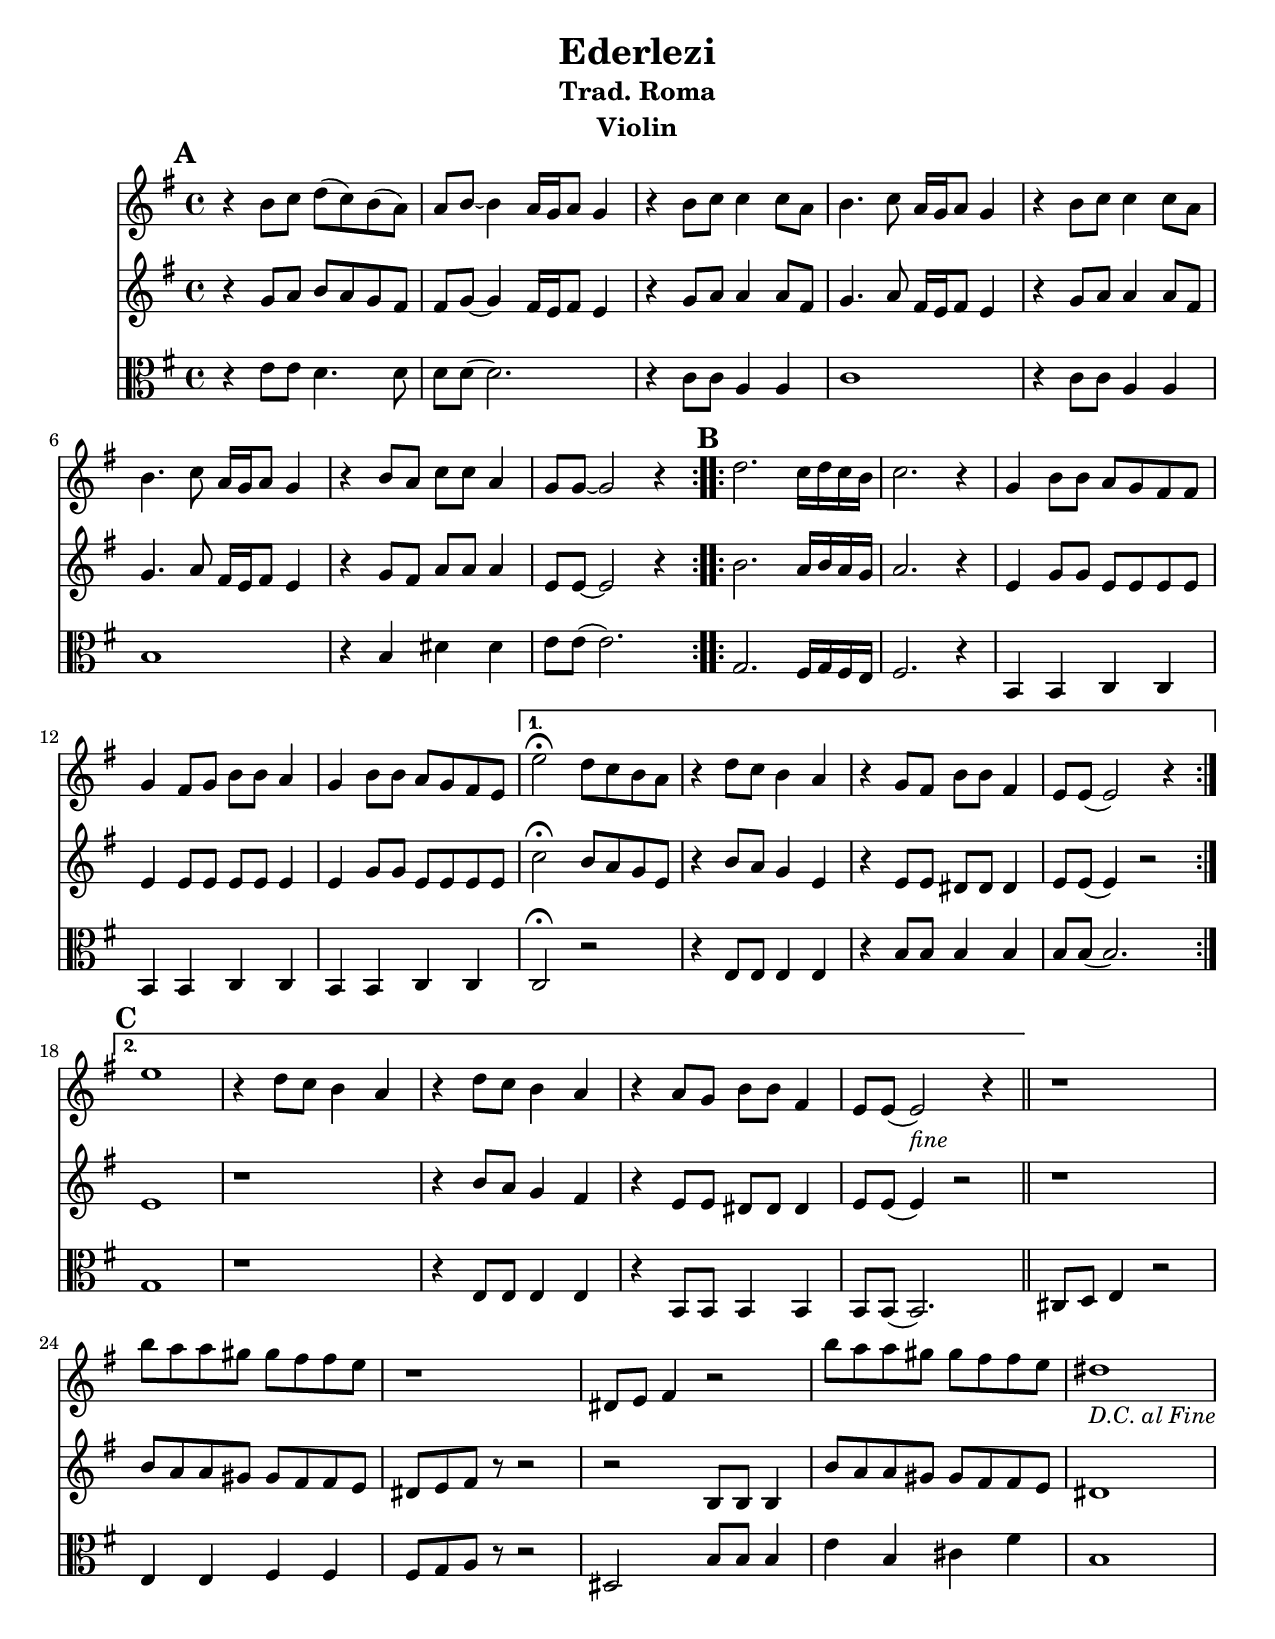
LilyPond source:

\version "2.18.0"
\include "english.ly"
%showLastLength = R1*12
\paper{
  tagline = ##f
  print-all-headers = ##t
  #(set-paper-size "letter")
}
date = #(strftime "%d-%m-%Y" (localtime (current-time)))

%\markup{ \italic{ " Updated " \date  }  }

%\markup{ Got something to say? }

global = {
  \clef treble
  \key e \minor
  \time 4/4
  \set Score.markFormatter = #format-mark-box-alphabet
}

%#################################### Melody ########################
primos = \relative c'' {
  \global
  %\partial 16*3 a16 d f   %lead in notes

  \repeat volta 2{
    \mark \default
    r4 b8 c d (c)b (a)
    a8 b~b4     a16 g a8 g4
    r4 b8 c c4 c8 a|
    b4. c8 a16 g a8 g4|

    r4 b8 c c4 c8 a|
    b4. c8 a16 g a8 g4|
    r4 b8 a c c a4|
    g8 g~g2 r4|
  }
  %\alternative { { }{ } }

  \repeat volta 2{
    \mark \default

        d'2. c16 d c b
        c2. r4

    g4 b8 b a g fs fs|
    g4 fs8 g b b a4|
    g4 b8 b a g fs e|
  }
  \alternative {
    {
      e'2 \fermata d8 c b a
      r4 d8 c b4 a
      r4 g8 fs b b fs4|
      e8 e (e2) r4|
    }
    {
      \mark \default
      e'1 |
      r4 d8 c b4 a|
      r4 d8 c b4 a
      r4 a8 g b b fs4|
      e8 e (e2) _\markup{\italic fine} r4| \bar"||"
    }
  }
  r1
  b''8 a a gs gs fs fs e
  r1
  %ds8 e fs r r2
  ds,8 e fs4 r2
  b'8 a a gs gs fs fs e
  ds1 _\markup {\italic {D.C. al Fine}}

}
%***********************************************************
%{
\addlyrics{
  %https://musescore.com/user/35722119/scores/6322876
  Sa o Ro -- ma ba -- bo,
  \repeat unfold 4{\skip2}
  e bak -- ren ch --i --n --  en
  \repeat unfold 4{\skip2}
  A me ch -- o --  -- r -- r -- o,
  \repeat unfold 4{\skip2}
  d -- u -- ral ve --  _ sa -- va
  \repeat unfold 1 {}

  Eh -- e -- e -- e -- e e..
  Sao Ro -- ma, ba -- bo ba -- bo,
  Sao Ro -- ma  o da -- je.
  Sao Ro -- ma, ba -- bo ba -- bo,
  % first end
  E.. Er -- de -- le -- zi
  Er -- de -- le -- zi
  Sa -- o Ro -- ma  o da -- je.
 % 2nd end
  E.. Er -- de -- le -- zi
  Er -- de -- le -- zi
  Sa -- o Ro -- ma  o da -- je.

}
\addlyrics{
Sa me a -- ma -- la _
\repeat unfold 4{\skip2}
o -- ro khe -- le -- _ na
\repeat unfold 5{\skip2}
o -- ro khe -- le -- _ na,
\repeat unfold 5{\skip2}
di -- ve ke -- re -- _  na
}
%}
%***********************************************

secund = \relative c'' {
  \global
  %\partial 16*3 a16 d f   %lead in notes

  \repeat volta 2{
    \mark \default
    r4 g8 a b a g fs
    fs8 g~g4 fs16 e fs8 e4|
    r4 g8 a a4 a8 fs|
    g4. a8 fs16 e fs8 e4|

    r4 g8 a a4 a8 fs
    g4. a8 fs16 e fs8 e4|
    r4 g8 fs a a a4|
    e8 e~e2 r4|
  }
  %\alternative { { }{ } }

  \repeat volta 2{
    \mark \default
   b'2. a16 b a g|
        a2. r4|


    e4 g8 g e e e e|
    e4 e8 e e e e4
    e4 g8 g e e e e|
  }
  \alternative {
    {
      c'2 \fermata b8 a g e
      r4 b'8 a g4 e
      r4 e8 e ds ds ds4
      e8 e (e4) r2
    }
    {
      e1
      r1
      r4 b'8 a g4 fs
      r4 e8 e ds ds ds4
      e8 e(e4) r2
    }
  }
  r1
  %ds8 e fs4 r2
  b'8 a a gs gs fs fs e
  ds8 e fs r r2
  r2 b,8 b b4
  b'8 a a gs gs fs fs e
  ds1
}
third = \relative c'' {
  \global
  \clef alto
 r4 e,8 e d4. d8|
 d8 d(d2.)|
 r4 c8 c a4 a
 c1r4 c8 c a4 a
 b1|
 r4 b ds ds
 e8 e(e2.)
%% bar
 g,2. fs16 g fs e|
    fs2. r4|
 b,4 b c c
 b4 b c c
 b4 b c c
 c2 \fermata r
 r4 e8 e e4 e
 r4 b'8 b b4 b
 b8 b (b2.)
 g1
 r1
 r4 e8 e e4 e
 r4 b8 b b4 b
 b8 b (b2.)
 cs8 d e4 r2
 e4 e fs fs
 fs8 g a r r2
 ds,2 b'8 b b4
 e4 b cs fs
 b,1

}
%################################# Chords #######################
%{
harmonies = \chordmode {
  e2:m
  d2
  g1
  a1:m
  c1
  a1:m
  e2:m
  d2
  g2
  b2:7
  e1:m
  %B
  g1
  a1:m
  e2:m
  a2:m
  e2:m
  a2:m % 12
  e2:m a2:m
  %ending 1 and 2
  c1 a1:m
  g2 b2:7
  e1:m
  c1*2 a1:m
  g2 b2:7
  e1:m
  %end part
  b1
  e2 fs2:7
  b1*2
  e2 fs2:7
  b1
}

%}
\score {
  <<
    \new ChordNames {
      \set chordChanges = ##f
     % \harmonies
    }
    \new Staff
    \primos
    \new Staff \secund
    %\new Staff \partcombine \primos \secund
    \new Staff \third
  >>
  \header{
    title= "Ederlezi"
    subtitle="Trad. Roma"
    composer= ""
    instrument = "Violin"
    arranger= ""
  }
  \layout{indent = 1.0\cm}
  \midi {
    \tempo 4 = 80

    % \midi { }
  }
}
%{
% more verses:
\markup{}
\markup {
  \fill-line {
    \hspace #0.1 % distance from left margin
    \column {
      \line { "1."
	\column {
	  ""
	}
      }
      \hspace #0.2 % vertical distance between verses
      \line { "2."
	\column {
	 ""
	}
      }
    }
    \hspace #0.1  % horiz. distance between columns
    \column {
      \line { "3."
	\column {
	  ""
	}
      }
      \hspace #0.2 % distance between verses
      \line { "4."
	\column {
	 ""
	}
      }
    }
    \hspace #0.1 % distance to right margin
  }
}

%}


%{
https://www.youtube.com/watch?v=yGuCqAfxNqU
 Sa o Roma babo,
E bakren cinen.
A me coro, dural besava.
A a daje, amaro dive.
Amaro dive erdelezi.
Ediwado babo, amenge bakro.
Sa o Roma, babo.
E bakren cinen. Eeee...j,
Sa o Roma, babo babo,
Sa o Roma daje. Sa o Roma, babo babo,
E.. Erdelezi. Erdelezi,
Sa o Roma Daje. Eeee...
Sa o Roma, babo babo,
Sa o Roma daje.
Sa o Roma, babo babo,
 Eeee... Erdelezi, Erdelezi.
Sa o Roma Daje

***************

LYRICS IN ROMANI
Sa me amala oro khelena Oro khelena,
dive kerena
Sa o Roma daje
Sa o Roma babo babo
Sa o Roma o daje Sa o Roma babo babo Ej, Ederlezi Ederlezi
 Sa o Roma daje Amaro dive Amaro dive,
Ederlezi Sa me amala oro khelena Oro khelena, dive kerena Sa o Roma daje Sa o Roma babo babo Sa o Roma daje Sa o Roma babo babo Ej, Ederlezi Ederlezi Sa o Roma daje Sa me amala oro khelena Oro khelena, dive kerena Sa o Roma babo, e bakren chinen Amaro dive E devado babo Sa o Roma babo babo Sa o Roma o daje Sa o Roma babo babo Ej, Ederlezi Ederlezi Sa o Roma daje Sa o Roma babo babo Sa o Roma o daje Sa o Roma babo babo Ederlezi Ederlezi Sa o Roma daje LYRICS IN ENGLISH All my friends are dancing the oro Dancing the oro, celebrating the day Dancing the oro, celebrating the day All the Roma, dad, dad All the Roma, mommy All the Roma, dad, dad Oh! Ederlezi Ederlezi All the Roma, mommy Our day Our day, Ederlezi All my friends are dancing the oro Dancing the oro, celebrating the day All the Roma, mommy All the Roma, dad, dad All the Roma, mommy All the Roma, dad, dad Oh! Ederlezi Ederlezi All the Roma, mommy All my friends are dancing the oro Dancing the oro, celebrating the day All the Roma, dad, slaughter lambs Our day They give us, Dad, All the Roma, dad, dad All the Roma, mommy All the Roma, dad, dad Oh! Ederlezi Ederlezi All the Roma, mommy All the Roma, dad, dad All the Roma, mommy All the Roma, dad, dad Ederlezi Ederlezi All the Roma, mommy LYRICS IN TURKISH Tüm arkadaşlarım hora oynuyor Hora oynayıp bugünü kutluyorlar Tüm Roma, anneciğim Tüm Roma, baba, baba Tüm Roma, anneciğim Tüm Roma, baba, baba Ey, Ederlezi Ederlezi Tüm Roma, anneciğim Bizim günümüz Bizim günümüz, Ederlezi Tüm arkadaşlarım hora oynuyor Hora oynayıp bugünü kutluyorlar Tüm Roma, anneciğim Tüm Roma, baba, baba Tüm Roma, anneciğim Tüm Roma, baba, baba Ey, Ederlezi Ederlezi Tüm Roma, anneciğim Tüm arkadaşlarım hora oynuyor Hora oynayıp bugünü kutluyorlar Tüm Roma, baba, kuzu avlıyor Bizim günümüz Bize, baba, Tüm Roma, baba, baba Tüm Roma, anneciğim Tüm Roma, baba, baba Ey, Ederlezi Ederlezi Tüm Roma, anneciğim Tüm Roma, baba, baba Tüm Roma, anneciğim Tüm Roma, baba, baba Ederlezi Ederlezi Tüm Roma, anneciğim LYRICS IN FRENCH Tous mes amis dansent l'oro Ils dansent l'oro, ils fêtent le jour Tous les Roms, maman Tous les Roms, papa, papa Tous les Roms, maman Tous les Roms, papa, papa Ô! Ederlezi Ederlezi Tous les Roms, maman Notre jour Notre jour, Ederlezi Tous mes amis dansent l'oro Ils dansent l'oro, ils fêtent le jour Tous les Roms, maman Tous les Roms, papa, papa Tous les Roms, maman Tous les Roms, papa, papa Ô! Ederlezi Ederlezi Tous les Roms, maman Tous mes amis dansent l'oro Ils dansent l'oro, ils fêtent le jour Tous les Roms, papa, sacrifient l'agneau Notre jour Ils nous donnent, Papa Tous les Roms, papa, papa Tous les Roms, maman Tous les Roms, papa, papa Ô! Ederlezi Ederlezi Tous les Roms, maman Tous les Roms, papa, papa Tous les Roms, maman Tous les Roms, papa, papa Ederlezi Ederlezi Tous les Roms, maman LYRICS IN PORTUGUESE Todos os meus amigos dançam o oro Dançam o oro, celebram o dia Toda a Roma mamãe Toda a Roma papai, papai Toda a Roma mamãe Toda a Roma papai, papai Ó! Ederlezi Ederlezi Toda a Roma mamãe Nosso dia Nosso dia, Ederlezi Todos os meus amigos dançam o oro Dançam o oro, celebram o dia Toda a Roma mamãe Toda a Roma papai, papai Toda a Roma mamãe Toda a Roma papai, papai Ó! Ederlezi Ederlezi Toda a Roma mamãe Todos os meus amigos dançam o oro Dançam o oro, celebram o dia Toda a Roma, papai, sacrifica cordeiros Nosso dia Oferecemos, papai, Toda a Roma papai, papai Toda a Roma mamãe Toda a Roma papai, papai Ó! Ederlezi Ederlezi Toda a Roma mamãe Toda a Roma papai, papai Toda a Roma mamãe Toda a Roma papai, papai Ederlezi Ederlezi Toda a Roma mamãe

%}